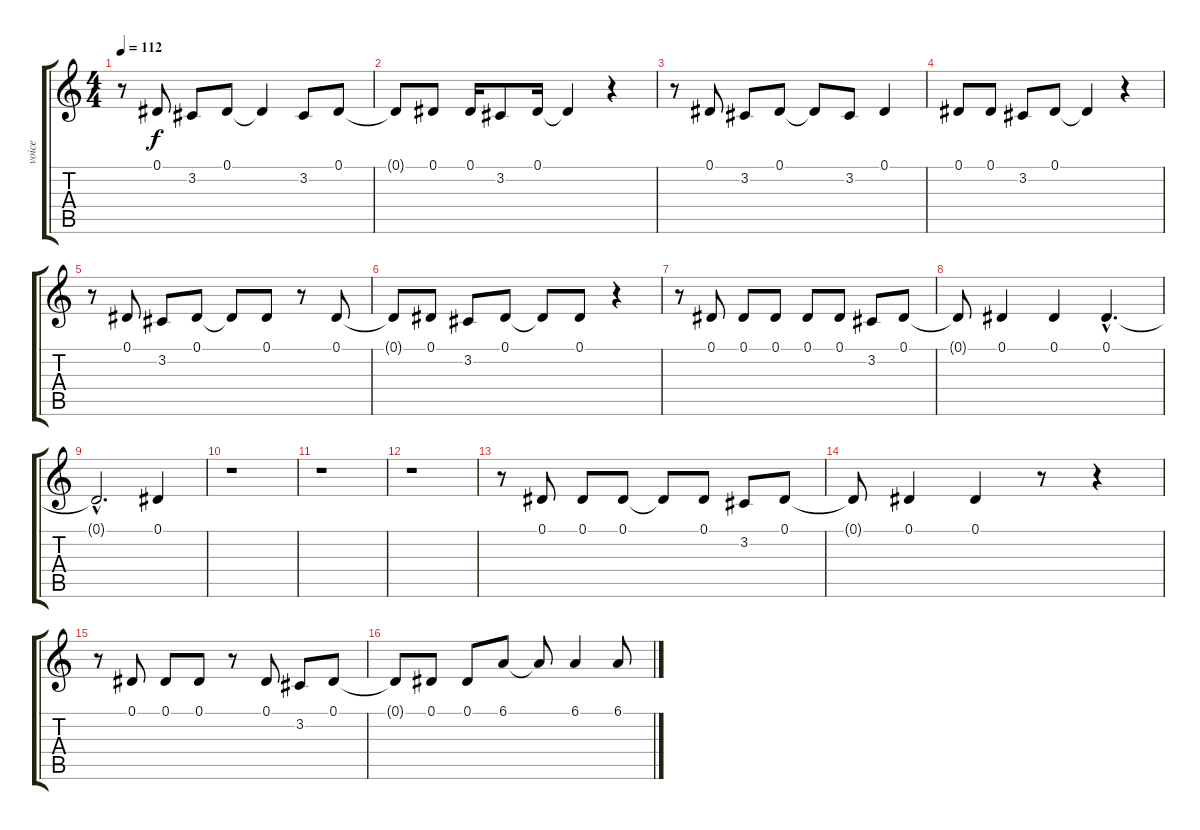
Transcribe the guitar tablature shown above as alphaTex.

\track ("voice" "voice") {instrument harmonica}
\staff {score tabs}
\tuning (Eb4 Bb3 Gb3 Db3 Ab2 Eb2) {hide}
\ts (4 4)
\tempo 112
\clef g2
\ks c
r.8{dy f} 0.1.8 3.2.8 0.1.8 0.1{t}.4 3.2.8 0.1.8 |
0.1{t}.8 0.1.8 0.1.16 3.2.8 0.1.16 0.1{t}.4 r.4 |
r.8 0.1.8 3.2.8 0.1.8 0.1{t}.8 3.2.8 0.1.4 |
0.1.8 0.1.8 3.2.8 0.1.8 0.1{t}.4 r.4 |
r.8 0.1.8 3.2.8 0.1.8 0.1{t}.8 0.1.8 r.8 0.1.8 |
0.1{t}.8 0.1.8 3.2.8 0.1.8 0.1{t}.8 0.1.8 r.4 |
r.8 0.1.8 0.1.8 0.1.8 0.1.8 0.1.8 3.2.8 0.1.8 |
0.1{t}.8 0.1.4 0.1.4 0.1{hac}.4{d} |
0.1{hac t}.2{d} 0.1.4 |
r.1 |
r.1 |
r.1 |
r.8 0.1.8 0.1.8 0.1.8 0.1{t}.8 0.1.8 3.2.8 0.1.8 |
0.1{t}.8 0.1.4 0.1.4 r.8 r.4 |
r.8 0.1.8 0.1.8 0.1.8 r.8 0.1.8 3.2.8 0.1.8 |
0.1{t}.8 0.1.8 0.1.8 6.1.8 6.1{t}.8 6.1.4 6.1.8
